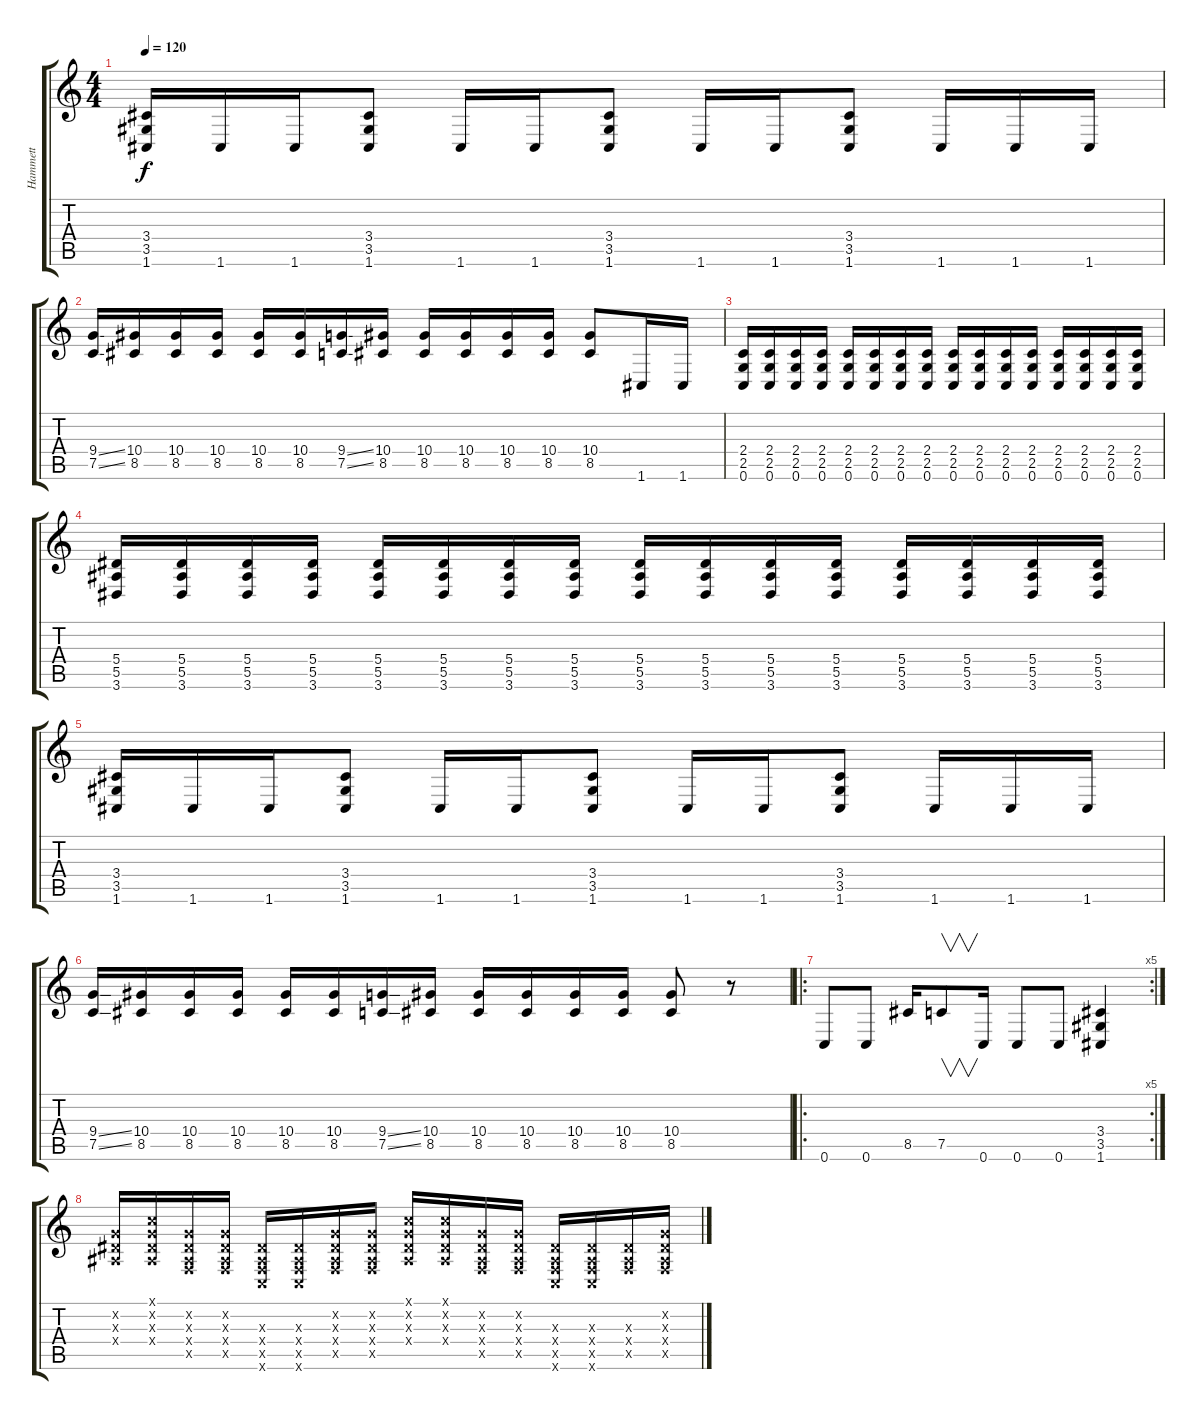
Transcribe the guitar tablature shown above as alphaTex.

\track ("Hammett" "Hammett") {instrument distortionguitar}
\staff {score tabs}
\tuning (C4 G3 Eb3 Bb2 F2 C2) {hide}
\ts (4 4)
\tempo 120
\clef g2
\ks c
(3.4 3.5 1.6).16{dy f} 1.6.16 1.6.16 (3.4 3.5 1.6).8 1.6.16 1.6.16 (3.4 3.5 1.6).8 1.6.16 1.6.16 (3.4 3.5 1.6).8 1.6.16 1.6.16 1.6.16 |
(9.4{ss} 7.5{ss}).16 (10.4 8.5).16 (10.4 8.5).16 (10.4 8.5).16 (10.4 8.5).16 (10.4 8.5).16 (9.4{ss} 7.5{ss}).16 (10.4 8.5).16 (10.4 8.5).16 (10.4 8.5).16 (10.4 8.5).16 (10.4 8.5).16 (10.4 8.5).8 1.6.16 1.6.16 |
(2.4 2.5 0.6).16 (2.4 2.5 0.6).16 (2.4 2.5 0.6).16 (2.4 2.5 0.6).16 (2.4 2.5 0.6).16 (2.4 2.5 0.6).16 (2.4 2.5 0.6).16 (2.4 2.5 0.6).16 (2.4 2.5 0.6).16 (2.4 2.5 0.6).16 (2.4 2.5 0.6).16 (2.4 2.5 0.6).16 (2.4 2.5 0.6).16 (2.4 2.5 0.6).16 (2.4 2.5 0.6).16 (2.4 2.5 0.6).16 |
(5.4 5.5 3.6).16 (5.4 5.5 3.6).16 (5.4 5.5 3.6).16 (5.4 5.5 3.6).16 (5.4 5.5 3.6).16 (5.4 5.5 3.6).16 (5.4 5.5 3.6).16 (5.4 5.5 3.6).16 (5.4 5.5 3.6).16 (5.4 5.5 3.6).16 (5.4 5.5 3.6).16 (5.4 5.5 3.6).16 (5.4 5.5 3.6).16 (5.4 5.5 3.6).16 (5.4 5.5 3.6).16 (5.4 5.5 3.6).16 |
(3.4 3.5 1.6).16 1.6.16 1.6.16 (3.4 3.5 1.6).8 1.6.16 1.6.16 (3.4 3.5 1.6).8 1.6.16 1.6.16 (3.4 3.5 1.6).8 1.6.16 1.6.16 1.6.16 |
(9.4{ss} 7.5{ss}).16 (10.4 8.5).16 (10.4 8.5).16 (10.4 8.5).16 (10.4 8.5).16 (10.4 8.5).16 (9.4{ss} 7.5{ss}).16 (10.4 8.5).16 (10.4 8.5).16 (10.4 8.5).16 (10.4 8.5).16 (10.4 8.5).16 (10.4 8.5).8 r.8 |
\ro
\rc 5
0.6.8 0.6.8 8.5.16 7.5.8{v} 0.6.16 0.6.8 0.6.8 (3.4 3.5 1.6).4 |
(0.2{x} 0.3{x} 0.4{x}).16 (0.1{x} 0.2{x} 0.3{x} 0.4{x}).16 (0.2{x} 0.3{x} 0.4{x} 0.5{x}).16 (0.2{x} 0.3{x} 0.4{x} 0.5{x}).16 (0.3{x} 0.4{x} 0.5{x} 0.6{x}).16 (0.3{x} 0.4{x} 0.5{x} 0.6{x}).16 (0.2{x} 0.3{x} 0.4{x} 0.5{x}).16 (0.2{x} 0.3{x} 0.4{x} 0.5{x}).16 (0.1{x} 0.2{x} 0.3{x} 0.4{x}).16 (0.1{x} 0.2{x} 0.3{x} 0.4{x}).16 (0.2{x} 0.3{x} 0.4{x} 0.5{x}).16 (0.2{x} 0.3{x} 0.4{x} 0.5{x}).16 (0.3{x} 0.4{x} 0.5{x} 0.6{x}).16 (0.3{x} 0.4{x} 0.5{x} 0.6{x}).16 (0.3{x} 0.4{x} 0.5{x}).16 (0.2{x} 0.3{x} 0.4{x} 0.5{x}).16
